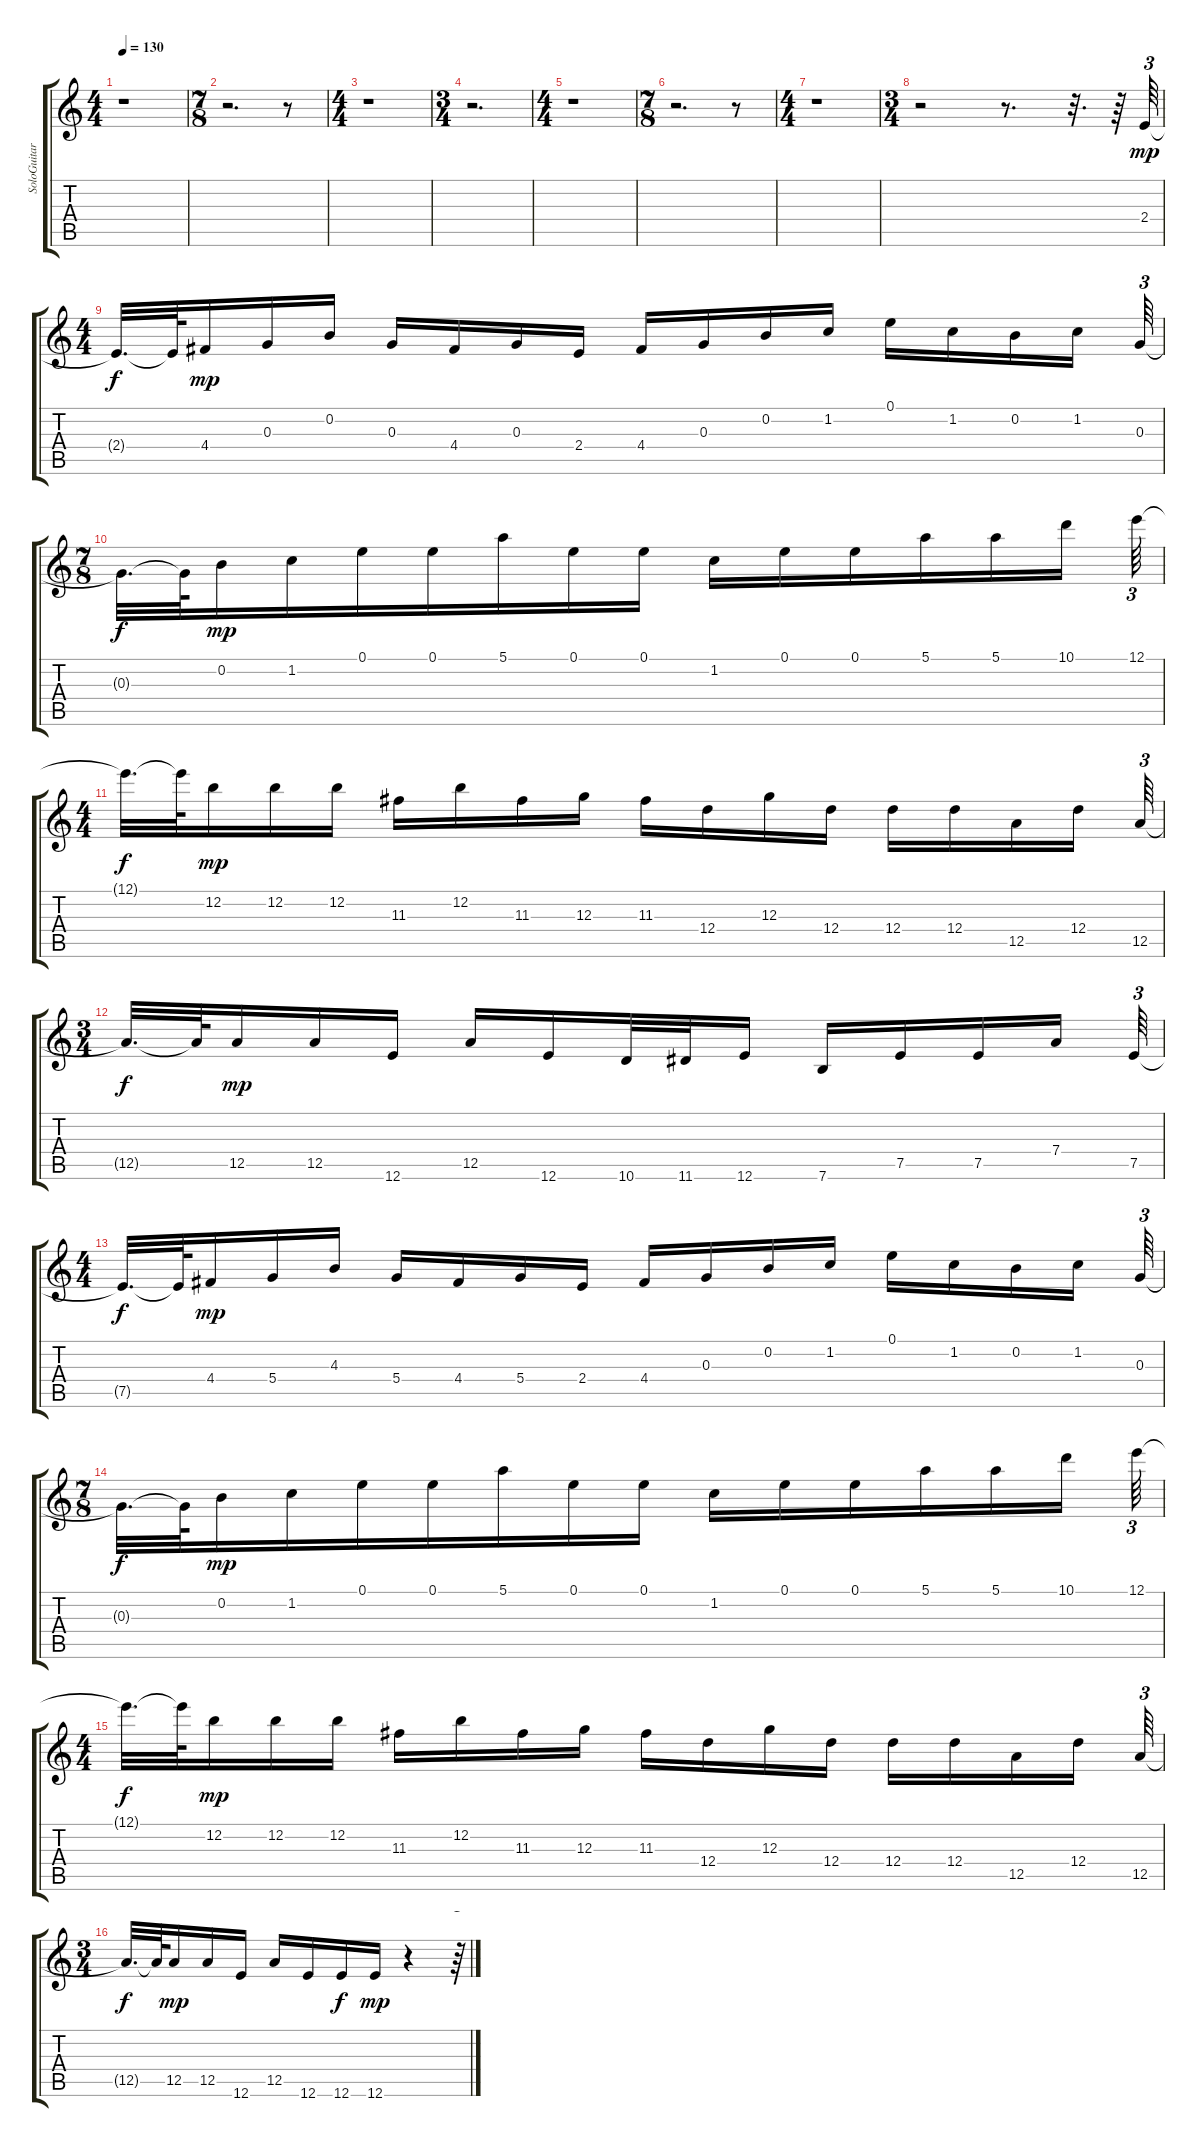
\track ("SoloGuitar" "SoloGuitar") {instrument distortionguitar}
\staff {score tabs}
\tuning (E4 B3 G3 D3 A2 E2) {hide}
\ts (4 4)
\tempo 130
\clef g2
\ks c
r.1{dy f} |
\ts (7 8)
r.2{d} r.8 |
\ts (4 4)
r.1 |
\ts (3 4)
r.2{d} |
\ts (4 4)
r.1 |
\ts (7 8)
r.2{d} r.8 |
\ts (4 4)
r.1 |
\ts (3 4)
r.2 r.8{d} r.32{d} r.64 2.4.64{tu (3 2) dy mp} |
\ts (4 4)
2.4{t}.32{d dy f} 2.4{t}.64 4.4.16{dy mp} 0.3.16 0.2.16 0.3.16 4.4.16 0.3.16 2.4.16 4.4.16 0.3.16 0.2.16 1.2.16 0.1.16 1.2.16 0.2.16 1.2.16 0.3.64{tu (3 2)} |
\ts (7 8)
0.3{t}.32{d dy f} 0.3{t}.64 0.2.16{dy mp} 1.2.16 0.1.16 0.1.16 5.1.16 0.1.16 0.1.16 1.2.16 0.1.16 0.1.16 5.1.16 5.1.16 10.1.16 12.1.64{tu (3 2)} |
\ts (4 4)
12.1{t}.32{d dy f} 12.1{t}.64 12.2.16{dy mp} 12.2.16 12.2.16 11.3.16 12.2.16 11.3.16 12.3.16 11.3.16 12.4.16 12.3.16 12.4.16 12.4.16 12.4.16 12.5.16 12.4.16 12.5.64{tu (3 2)} |
\ts (3 4)
12.5{t}.32{d dy f} 12.5{t}.64 12.5.16{dy mp} 12.5.16 12.6.16 12.5.16 12.6.16 10.6.32 11.6.32 12.6.16 7.6.16 7.5.16 7.5.16 7.4.16 7.5.64{tu (3 2)} |
\ts (4 4)
7.5{t}.32{d dy f} 7.5{t}.64 4.4.16{dy mp} 5.4.16 4.3.16 5.4.16 4.4.16 5.4.16 2.4.16 4.4.16 0.3.16 0.2.16 1.2.16 0.1.16 1.2.16 0.2.16 1.2.16 0.3.64{tu (3 2)} |
\ts (7 8)
0.3{t}.32{d dy f} 0.3{t}.64 0.2.16{dy mp} 1.2.16 0.1.16 0.1.16 5.1.16 0.1.16 0.1.16 1.2.16 0.1.16 0.1.16 5.1.16 5.1.16 10.1.16 12.1.64{tu (3 2)} |
\ts (4 4)
12.1{t}.32{d dy f} 12.1{t}.64 12.2.16{dy mp} 12.2.16 12.2.16 11.3.16 12.2.16 11.3.16 12.3.16 11.3.16 12.4.16 12.3.16 12.4.16 12.4.16 12.4.16 12.5.16 12.4.16 12.5.64{tu (3 2)} |
\ts (3 4)
12.5{t}.32{d dy f} 12.5{t}.64 12.5.16{dy mp} 12.5.16 12.6.16 12.5.16 12.6.16 12.6.16{dy f} 12.6.16{dy mp} r.4 r.64{tu (3 2)}
